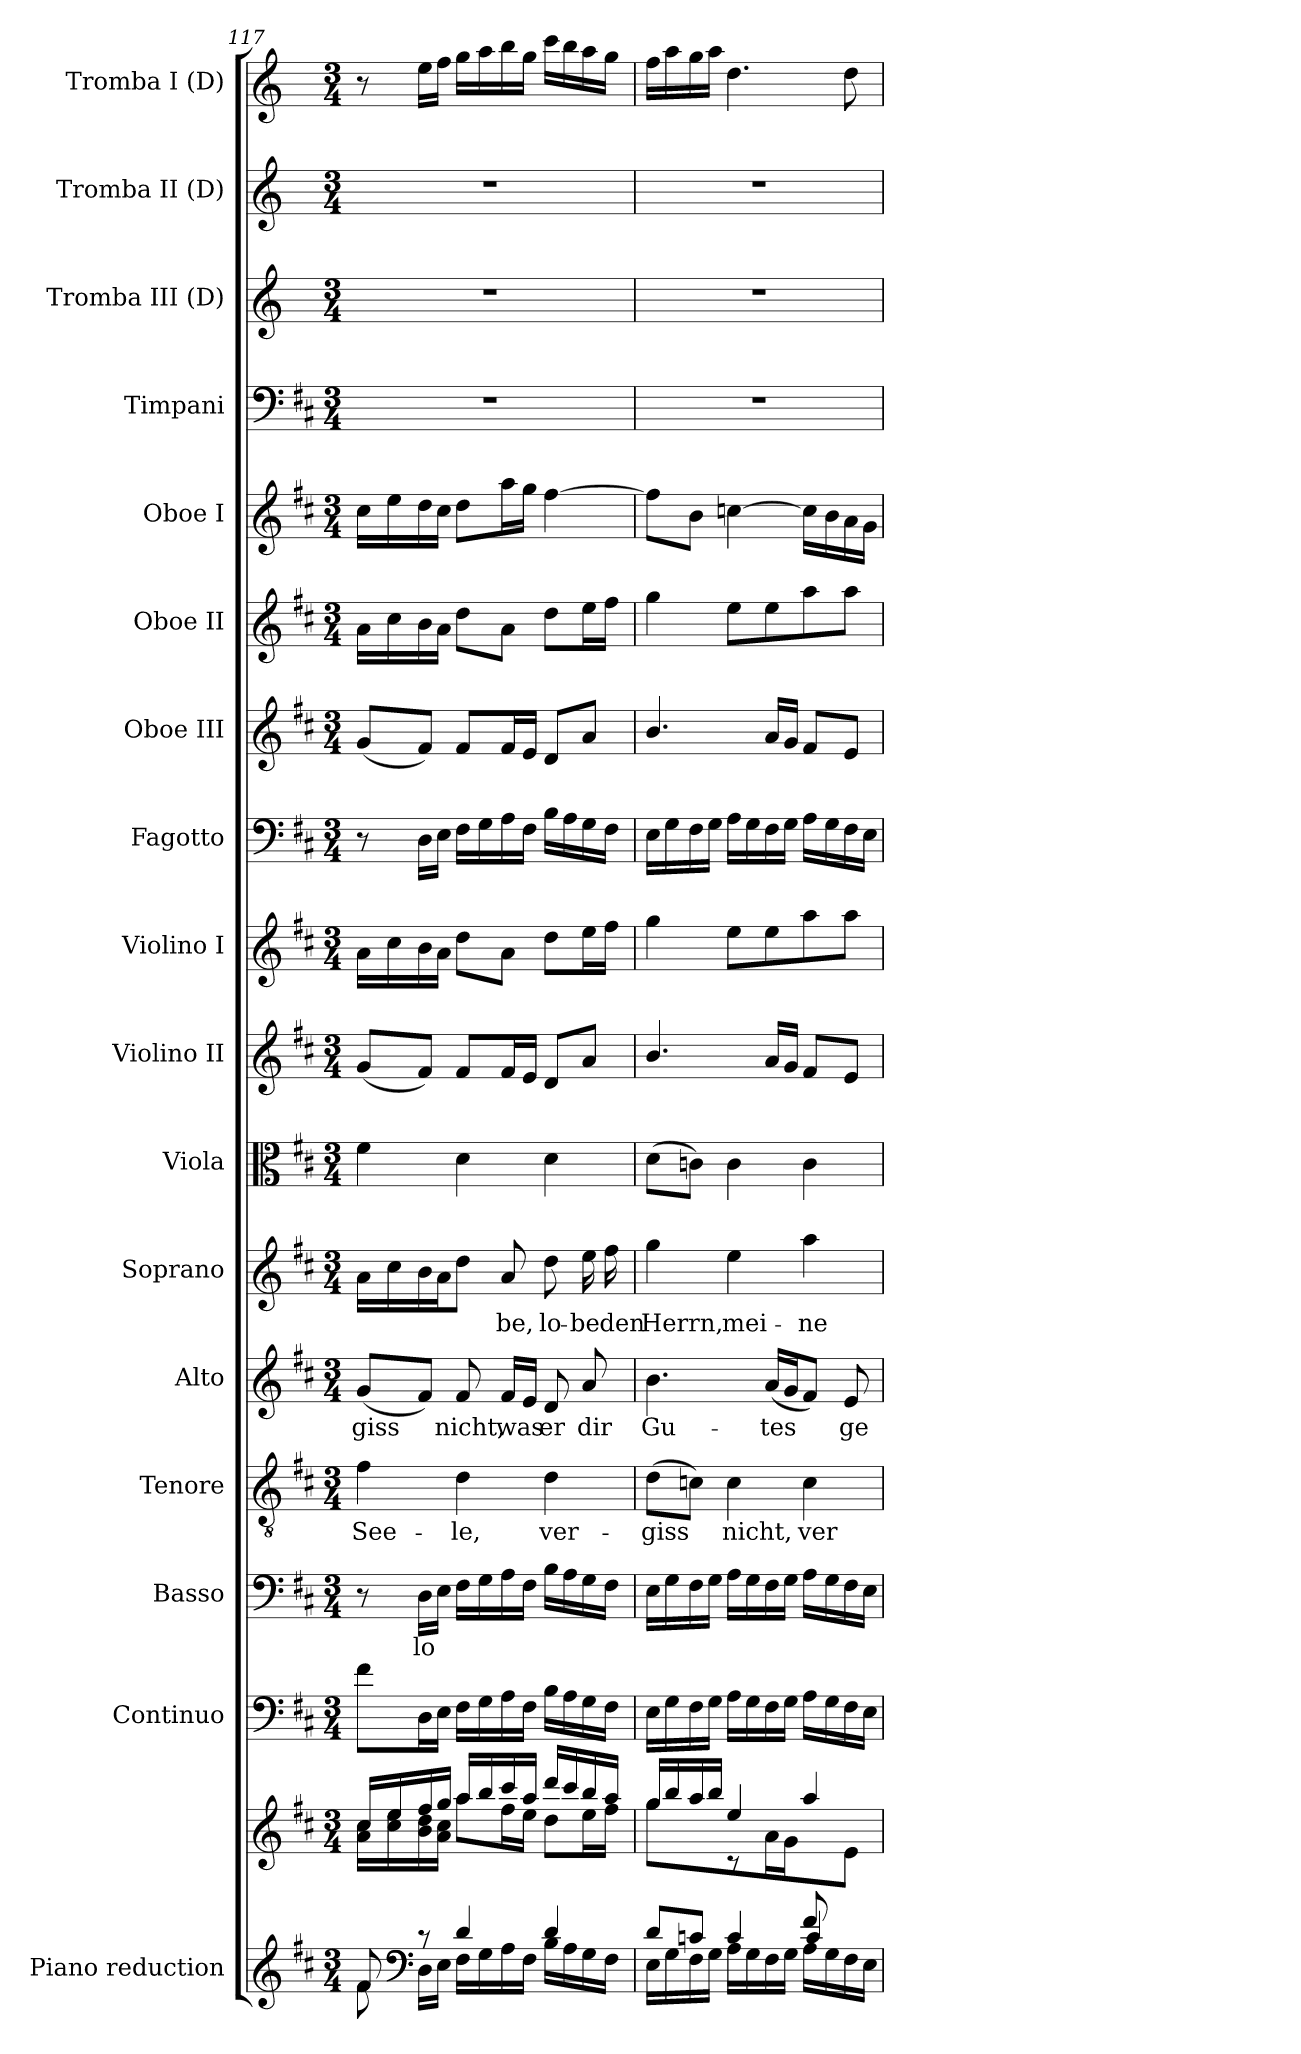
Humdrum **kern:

**kern	**kern	**kern	**kern	**text	**kern	**text	**kern	**text	**kern	**text	**kern	**kern	**kern	**kern	**kern	**kern	**kern	**kern	**kern	**kern	**kern
*part17	*part17	*part16	*part15	*part15	*part14	*part14	*part13	*part13	*part12	*part12	*part11	*part10	*part9	*part8	*part7	*part6	*part5	*part4	*part3	*part2	*part1
*staff18	*staff17	*staff16	*staff15	*staff15	*staff14	*staff14	*staff13	*staff13	*staff12	*staff12	*staff11	*staff10	*staff9	*staff8	*staff7	*staff6	*staff5	*staff4	*staff3	*staff2	*staff1
*I"Piano reduction	*	*I"Continuo	*I"Basso	*	*I"Tenore	*	*I"Alto	*	*I"Soprano	*	*I"Viola	*I"Violino II	*I"Violino I	*I"Fagotto	*I"Oboe III	*I"Oboe II	*I"Oboe I	*I"Timpani	*I"Tromba III (D)	*I"Tromba II (D)	*I"Tromba I (D)
*I'Pno	*	*	*	*	*	*	*	*	*	*	*	*	*	*	*I'Ob	*I'Ob	*I'Ob	*I'Timp	*	*	*
*clefG2	*clefG2	*clefF4	*clefF4	*	*clefGv2	*	*clefG2	*	*clefG2	*	*clefC3	*clefG2	*clefG2	*clefF4	*clefG2	*clefG2	*clefG2	*clefF4	*clefG2	*clefG2	*clefG2
*	*	*	*	*	*	*	*	*	*	*	*	*	*	*	*	*	*	*	*ITrd-1c-2	*ITrd-1c-2	*ITrd-1c-2
*k[f#c#]	*k[f#c#]	*k[f#c#]	*k[f#c#]	*	*k[f#c#]	*	*k[f#c#]	*	*k[f#c#]	*	*k[f#c#]	*k[f#c#]	*k[f#c#]	*k[f#c#]	*k[f#c#]	*k[f#c#]	*k[f#c#]	*k[f#c#]	*k[f#c#]	*k[f#c#]	*k[f#c#]
*M3/4	*M3/4	*M3/4	*M3/4	*	*M3/4	*	*M3/4	*	*M3/4	*	*M3/4	*M3/4	*M3/4	*M3/4	*M3/4	*M3/4	*M3/4	*M3/4	*M3/4	*M3/4	*M3/4
=117	=117	=117	=117	=117	=117	=117	=117	=117	=117	=117	=117	=117	=117	=117	=117	=117	=117	=117	=117	=117	=117
*^	*^	*	*	*	*	*	*	*	*	*	*	*	*	*	*	*	*	*	*	*	*
!	!	!	!	!	!	!	!	!LO:LY:b	!	!LO:LY:b	!	!	!	!	!	!	!	!	!	!	!	!	!
8f#/	8f#\	16cc#/LL	16a\ 16cc#\LL	8f#\L	8r	.	4f#\	See-	(8g/L	giss	16a\LL	.	4f#\	(8g/L	16a\LL	8r	(8g/L	16a\LL	16cc#\LL	2.r	2.r	2.r	8r
.	.	16ee/	16cc#\ 16ee\	.	.	.	.	.	.	.	16cc#\	.	.	.	16cc#\	.	.	16cc#\	16ee\	.	.	.	.
*clefF4	*	*	*	*	*	*	*	*	*	*	*	*	*	*	*	*	*	*	*	*	*	*	*
!	!	!	!	!	!	!LO:LY:b	!	!	!	!	!	!	!	!	!	!	!	!	!	!	!	!	!
8r	16D\LL	16ff#/	16b\ 16dd\	16D\L	16D\LL	lo	.	.	8f#/J)	.	16b\	.	.	8f#/J)	16b\	16D\LL	8f#/J)	16b\	16dd\	.	.	.	16ff#\LL
.	16E\JJ	16gg/JJ	16a\ 16cc#\JJ	16E\JJ	16E\JJ	.	.	.	.	.	16a\J	.	.	.	16a\JJ	16E\JJ	.	16a\JJ	16cc#\JJ	.	.	.	16gg\JJ
!	!	!	!	!	!	!	!	!LO:LY:b	!	!LO:LY:b	!	!	!	!	!	!	!	!	!	!	!	!	!
4d/	16F#\LL	16aa/LL	8aa\L	16F#\LL	16F#\LL	.	4d\	le,	8f#/	nicht,	8dd\J	.	4d\	8f#/L	8dd\L	16F#\LL	8f#/L	8dd\L	8dd\L	.	.	.	16aa\LL
.	16G\	16bb/	.	16G\	16G\	.	.	.	.	.	.	.	.	.	.	16G\	.	.	.	.	.	.	16bb\
!	!	!	!	!	!	!	!	!	!	!LO:LY:b	!	!LO:LY:b	!	!	!	!	!	!	!	!	!	!	!
.	16A\	16ccc#/	16ff#\L	16A\	16A\	.	.	.	16f#/LL	was	8a/	be,	.	16f#/L	8a\J	16A\	16f#/L	8a\J	16aa\L	.	.	.	16ccc#\
.	16F#\JJ	16aa/JJ	16ee\JJ	16F#\JJ	16F#\JJ	.	.	.	16e/JJ	.	.	.	.	16e/JJ	.	16F#\JJ	16e/JJ	.	16gg\JJ	.	.	.	16aa\JJ
!	!	!	!	!	!	!	!	!LO:LY:b	!	!LO:LY:b	!	!LO:LY:b	!	!	!	!	!	!	!	!	!	!	!
4d/	16B\LL	16ddd/LL	8dd\L	16B\LL	16B\LL	.	4d\	ver-	8d/	er	8dd\	lo-	4d\	8d/L	8dd\L	16B\LL	8d/L	8dd\L	[4ff#\	.	.	.	16ddd\LL
.	16A\	16ccc#/	.	16A\	16A\	.	.	.	.	.	.	.	.	.	.	16A\	.	.	.	.	.	.	16ccc#\
!	!	!	!	!	!	!	!	!	!	!LO:LY:b	!	!LO:LY:b	!	!	!	!	!	!	!	!	!	!	!
.	16G\	16bb/	16ee\L	16G\	16G\	.	.	.	8a/	dir	16ee\	be	.	8a/J	16ee\L	16G\	8a/J	16ee\L	.	.	.	.	16bb\
!	!	!	!	!	!	!	!	!	!	!	!	!LO:LY:b	!	!	!	!	!	!	!	!	!	!	!
.	16F#\JJ	16aa/JJ	16ff#\JJ	16F#\JJ	16F#\JJ	.	.	.	.	.	16ff#\	den	.	.	16ff#\JJ	16F#\JJ	.	16ff#\JJ	.	.	.	.	16aa\JJ
=118	=118	=118	=118	=118	=118	=118	=118	=118	=118	=118	=118	=118	=118	=118	=118	=118	=118	=118	=118	=118	=118	=118	=118
*	*^	*	*	*	*	*	*	*	*	*	*	*	*	*	*	*	*	*	*	*	*	*	*
!	!	!	!	!	!	!	!	!	!LO:LY:b	!	!LO:LY:b	!	!LO:LY:b	!	!	!	!	!	!	!	!	!	!	!
2ryy	8d/L	16E\LL	16gg/LL	4gg\	16E\LL	16E\LL	.	(8d\L	giss	4.b\	Gu-	4gg\	Herrn,	(8d\L	4.b/	4gg\	16E\LL	4.b/	4gg\	8ff#\L]	2.r	2.r	2.r	16gg\LL
.	.	16G\	16bb/	.	16G\	16G\	.	.	.	.	.	.	.	.	.	.	16G\	.	.	.	.	.	.	16bb\
.	8cn/J	16F#\	16aa/	.	16F#\	16F#\	.	8cn\J)	.	.	.	.	.	8cn\J)	.	.	16F#\	.	.	8b\J	.	.	.	16aa\
.	.	16G\JJ	16bb/JJ	.	16G\JJ	16G\JJ	.	.	.	.	.	.	.	.	.	.	16G\JJ	.	.	.	.	.	.	16bb\JJ
!	!	!	!	!	!	!	!	!	!LO:LY:b	!	!	!	!LO:LY:b	!	!	!	!	!	!	!	!	!	!	!
.	4c/	16A\LL	4ee/	8r	16A\LL	16A\LL	.	4c\	nicht,	.	.	4ee\	mei-	4c\	.	8ee\L	16A\LL	.	8ee\L	[4ccn\	.	.	.	4.ee\
.	.	16G\	.	.	16G\	16G\	.	.	.	.	.	.	.	.	.	.	16G\	.	.	.	.	.	.	.
!	!	!	!	!	!	!	!	!	!	!	!LO:LY:b	!	!	!	!	!	!	!	!	!	!	!	!	!
.	.	16F#\	.	16a\LL	16F#\	16F#\	.	.	.	(16a/LL	tes	.	.	.	16a/LL	8ee\	16F#\	16a/LL	8ee\	.	.	.	.	.
.	.	16G\JJ	.	16g\JJ	16G\JJ	16G\JJ	.	.	.	16g/J	.	.	.	.	16g/JJ	.	16G\JJ	16g/JJ	.	.	.	.	.	.
!	!	!	!	!	!	!	!	!	!LO:LY:b	!	!	!	!LO:LY:b	!	!	!	!	!	!	!	!	!	!	!
8f#/L	4c/	16A\LL	4aa/	8ryy	16A\LL	16A\LL	.	4c\	ver-	8f#/J)	.	4aa\	ne	4c\	8f#/L	8aa\	16A\LL	8f#/L	8aa\	16cc\LL]	.	.	.	.
.	.	16G\	.	.	16G\	16G\	.	.	.	.	.	.	.	.	.	.	16G\	.	.	16b\	.	.	.	.
!	!	!	!	!	!	!	!	!	!	!	!LO:LY:b	!	!	!	!	!	!	!	!	!	!	!	!	!
8ryy	.	16F#\	.	8e\J	16F#\	16F#\	.	.	.	8e/	ge-	.	.	.	8e/J	8aa\J	16F#\	8e/J	8aa\J	16a\	.	.	.	8ee\
.	.	16E\JJ	.	.	16E\JJ	16E\JJ	.	.	.	.	.	.	.	.	.	.	16E\JJ	.	.	16g\JJ	.	.	.	.
*v	*v	*v	*	*	*	*	*	*	*	*	*	*	*	*	*	*	*	*	*	*	*	*	*	*
*	*v	*v	*	*	*	*	*	*	*	*	*	*	*	*	*	*	*	*	*	*	*	*
=	=	=	=	=	=	=	=	=	=	=	=	=	=	=	=	=	=	=	=	=	=
*-	*-	*-	*-	*-	*-	*-	*-	*-	*-	*-	*-	*-	*-	*-	*-	*-	*-	*-	*-	*-	*-
